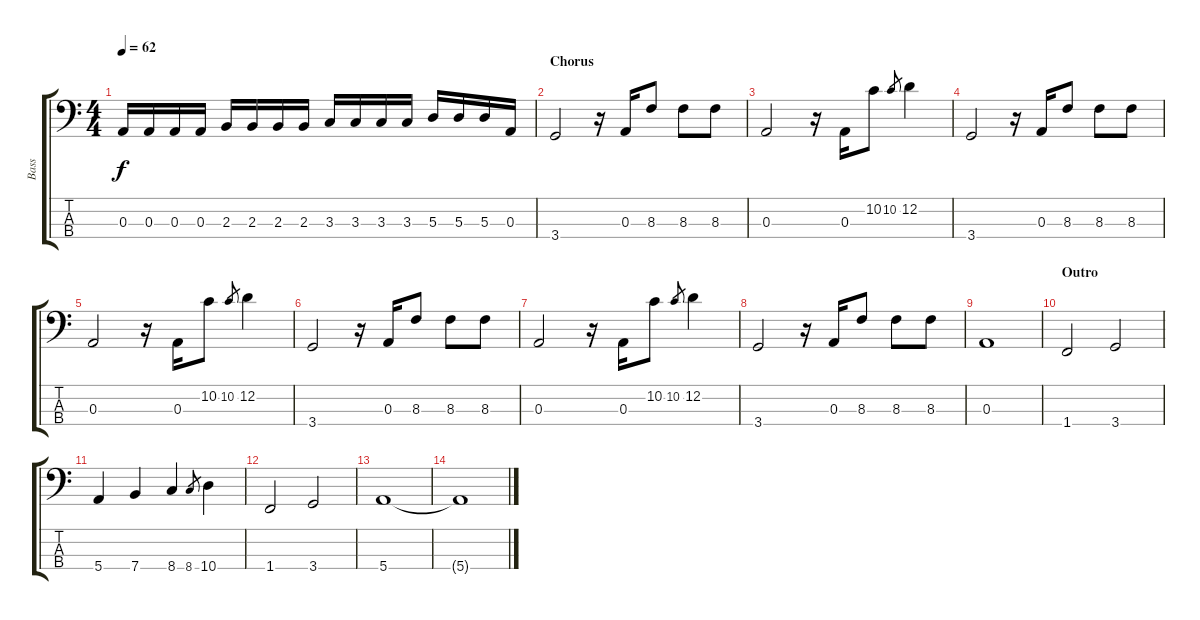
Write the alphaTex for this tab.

\track ("Bass" "Bass") {instrument electricbassfinger}
\staff {score tabs}
\tuning (G2 D2 A1 E1) {hide}
\ts (4 4)
\tempo 62
\clef f4
\ks c
0.3.16{dy f} 0.3.16 0.3.16 0.3.16 2.3.16 2.3.16 2.3.16 2.3.16 3.3.16 3.3.16 3.3.16 3.3.16 5.3.16 5.3.16 5.3.16 0.3.16 |
\section ("" "Chorus")
3.4.2 r.16 0.3.16 8.3.8 8.3.8 8.3.8 |
0.3.2 r.16 0.3.16 10.2.8 10.2.8{gr} 12.2.4 |
3.4.2 r.16 0.3.16 8.3.8 8.3.8 8.3.8 |
0.3.2 r.16 0.3.16 10.2.8 10.2.8{gr} 12.2.4 |
3.4.2 r.16 0.3.16 8.3.8 8.3.8 8.3.8 |
0.3.2 r.16 0.3.16 10.2.8 10.2.8{gr} 12.2.4 |
3.4.2 r.16 0.3.16 8.3.8 8.3.8 8.3.8 |
0.3.1 |
\section ("" "Outro")
1.4.2 3.4.2 |
5.4.4 7.4.4 8.4.4 8.4.8{gr} 10.4.4 |
1.4.2 3.4.2 |
5.4.1{volume 0} |
5.4{t}.1
